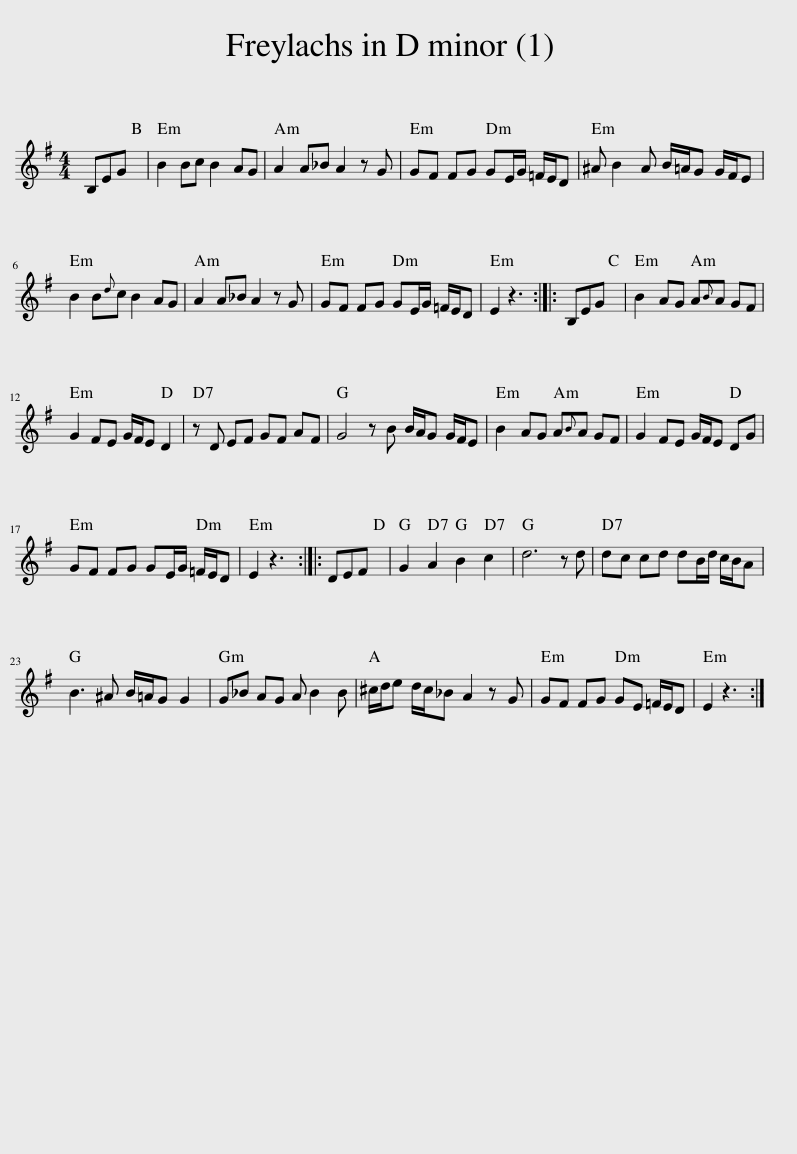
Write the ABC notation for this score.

X:1
L:1/8
M:4/4
I:linebreak $
K:Emin
V:1 treble
V:1
 B,EG | B2 Bc B2 AG | A2 A_B A2 z G | GF FG GE/G/ =F/E/D | ^A B2 A B/=A/G G/F/E |$ %5
 B2 B{d}c B2 AG | A2 A_B A2 z G | GF FG GE/G/ =F/E/D | E2 z3 :: B,EG | %10
 B2 AG A{B}A GF |$ G2 FE G/F/E D2 | z D EF GF AF | G4 z B B/A/G G/F/E | B2 AG A{B}A GF | %15
 G2 FE G/F/E DG |$ GF FG GE/G/ =F/E/D | E2 z3 :: DEF | G2 A2 B2 c2 | %20
 d6 z d | dc cd dB/d/ c/B/A |$ B3 ^A B/=A/G G2 | G_B AG A B2 B | ^c/d/e d/c/_B A2 z G | %25
 GF FG GE =F/E/D | E2 z3 :| %27
